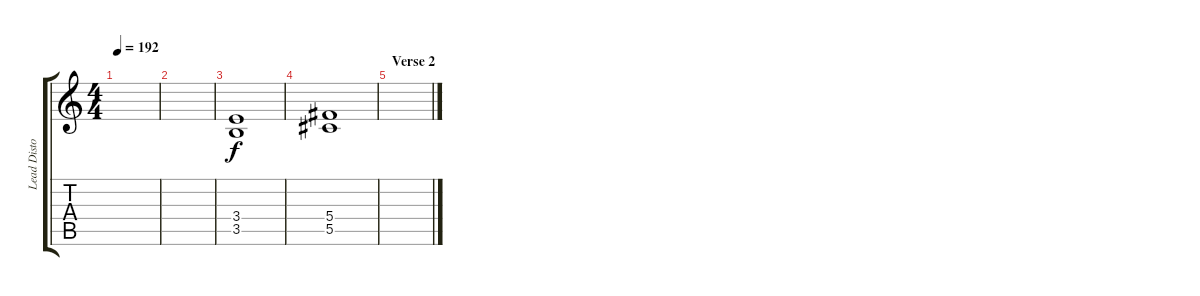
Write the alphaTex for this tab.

\track ("Lead Distortion" "Lead Disto") {instrument overdrivenguitar}
\staff {score tabs}
\tuning (Eb4 Bb3 Gb3 Db3 Ab2 Eb2) {hide}
\ts (4 4)
\tempo 192
\clef g2
\ks c
|
|
(3.4 3.5).1 |
(5.4 5.5).1 |
\section ("" "Verse 2")
